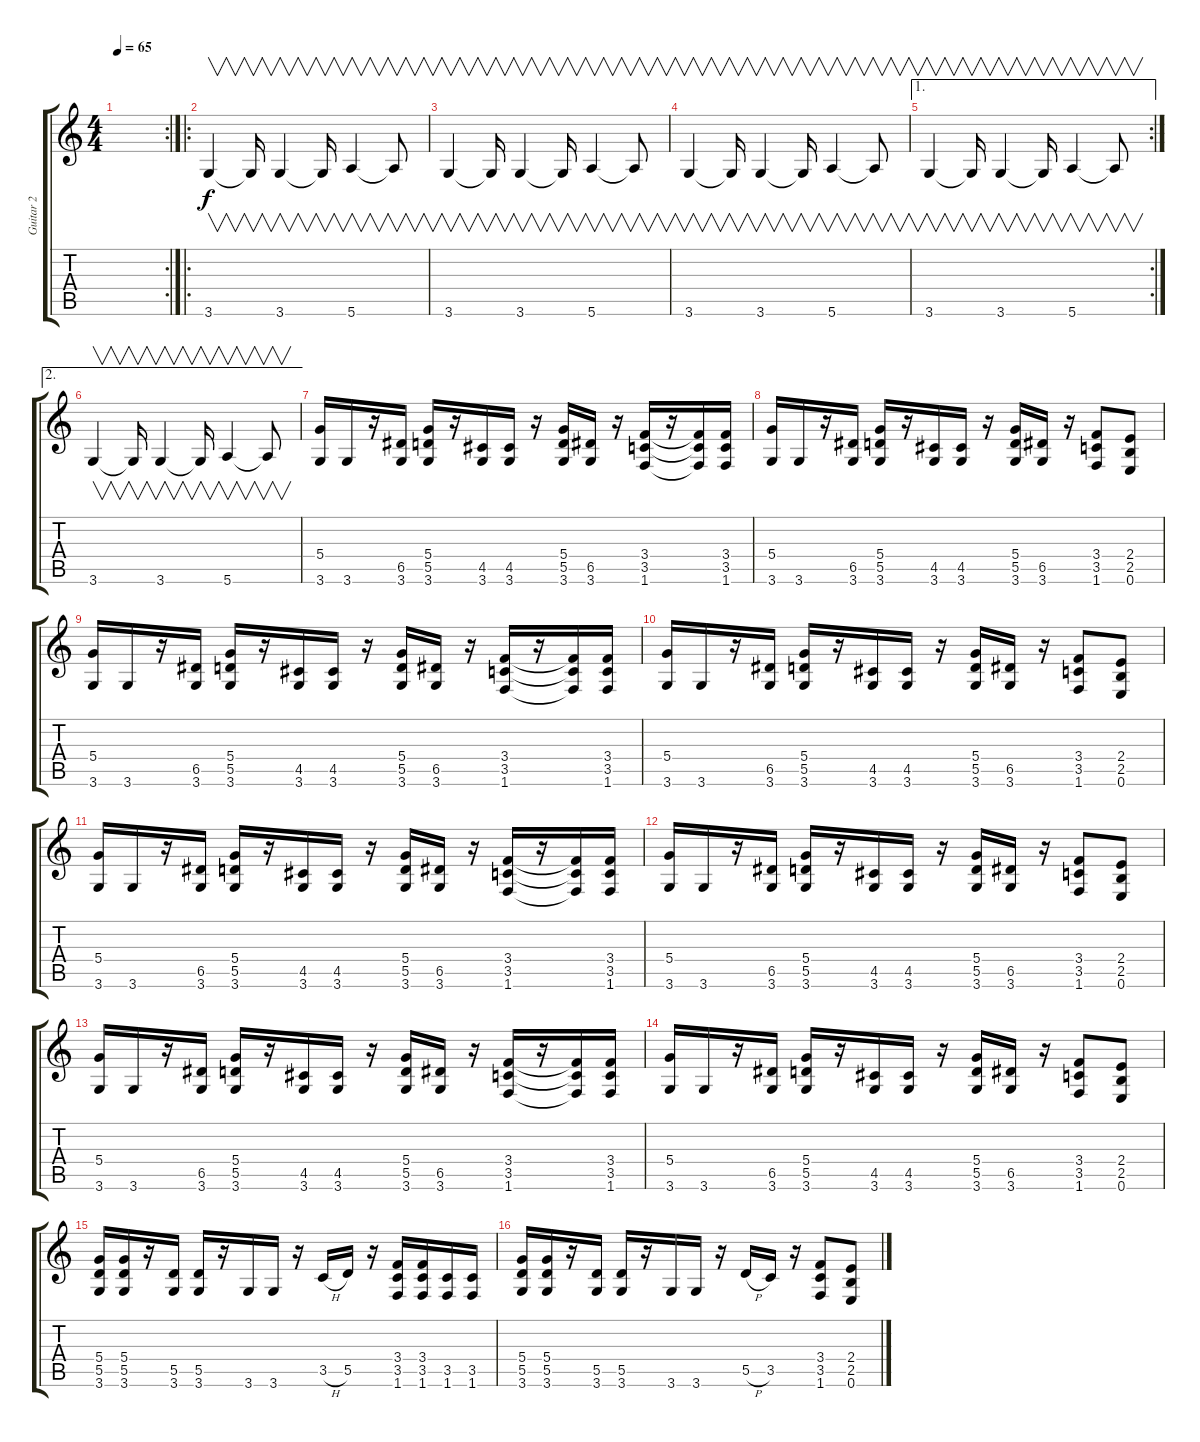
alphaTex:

\track ("Guitar 2" "Guitar 2") {instrument distortionguitar}
\staff {score tabs}
\tuning (E4 B3 G3 D3 A2 E2) {hide}
\rc 2
\ts (4 4)
\tempo 65
\clef g2
\ks c
|
\ro
3.6.4{v instrument electricguitarclean} 3.6{t}.16{v} 3.6.4{v} 3.6{t}.16{v} 5.6.4{v} 5.6{t}.8{v} |
3.6.4{v instrument electricguitarclean} 3.6{t}.16{v} 3.6.4{v} 3.6{t}.16{v} 5.6.4{v} 5.6{t}.8{v} |
3.6.4{v instrument electricguitarclean} 3.6{t}.16{v} 3.6.4{v} 3.6{t}.16{v} 5.6.4{v} 5.6{t}.8{v} |
\ae 1
\rc 2
3.6.4{v instrument electricguitarclean} 3.6{t}.16{v} 3.6.4{v} 3.6{t}.16{v} 5.6.4{v} 5.6{t}.8{v} |
\ae 2
3.6.4{v instrument electricguitarclean} 3.6{t}.16{v} 3.6.4{v} 3.6{t}.16{v} 5.6.4{v} 5.6{t}.8{v} |
(5.4 3.6).16{volume 13 instrument distortionguitar} 3.6.16 r.16 (6.5 3.6).16 (5.4 5.5 3.6).16 r.16 (4.5 3.6).16 (4.5 3.6).16 r.16 (5.4 5.5 3.6).16 (6.5 3.6).16 r.16 (3.4 3.5 1.6).16 r.16 (3.4{t} 3.5{t} 1.6{t}).16 (3.4 3.5 1.6).16 |
(5.4 3.6).16 3.6.16 r.16 (6.5 3.6).16 (5.4 5.5 3.6).16 r.16 (4.5 3.6).16 (4.5 3.6).16 r.16 (5.4 5.5 3.6).16 (6.5 3.6).16 r.16 (3.4 3.5 1.6).8 (2.4 2.5 0.6).8 |
(5.4 3.6).16{volume 13 instrument distortionguitar} 3.6.16 r.16 (6.5 3.6).16 (5.4 5.5 3.6).16 r.16 (4.5 3.6).16 (4.5 3.6).16 r.16 (5.4 5.5 3.6).16 (6.5 3.6).16 r.16 (3.4 3.5 1.6).16 r.16 (3.4{t} 3.5{t} 1.6{t}).16 (3.4 3.5 1.6).16 |
(5.4 3.6).16 3.6.16 r.16 (6.5 3.6).16 (5.4 5.5 3.6).16 r.16 (4.5 3.6).16 (4.5 3.6).16 r.16 (5.4 5.5 3.6).16 (6.5 3.6).16 r.16 (3.4 3.5 1.6).8 (2.4 2.5 0.6).8 |
(5.4 3.6).16{volume 13 instrument distortionguitar} 3.6.16 r.16 (6.5 3.6).16 (5.4 5.5 3.6).16 r.16 (4.5 3.6).16 (4.5 3.6).16 r.16 (5.4 5.5 3.6).16 (6.5 3.6).16 r.16 (3.4 3.5 1.6).16 r.16 (3.4{t} 3.5{t} 1.6{t}).16 (3.4 3.5 1.6).16 |
(5.4 3.6).16 3.6.16 r.16 (6.5 3.6).16 (5.4 5.5 3.6).16 r.16 (4.5 3.6).16 (4.5 3.6).16 r.16 (5.4 5.5 3.6).16 (6.5 3.6).16 r.16 (3.4 3.5 1.6).8 (2.4 2.5 0.6).8 |
(5.4 3.6).16{volume 13 instrument distortionguitar} 3.6.16 r.16 (6.5 3.6).16 (5.4 5.5 3.6).16 r.16 (4.5 3.6).16 (4.5 3.6).16 r.16 (5.4 5.5 3.6).16 (6.5 3.6).16 r.16 (3.4 3.5 1.6).16 r.16 (3.4{t} 3.5{t} 1.6{t}).16 (3.4 3.5 1.6).16 |
(5.4 3.6).16 3.6.16 r.16 (6.5 3.6).16 (5.4 5.5 3.6).16 r.16 (4.5 3.6).16 (4.5 3.6).16 r.16 (5.4 5.5 3.6).16 (6.5 3.6).16 r.16 (3.4 3.5 1.6).8 (2.4 2.5 0.6).8 |
(5.4 5.5 3.6).16{balance 8} (5.4 5.5 3.6).16 r.16 (5.5 3.6).16 (5.5 3.6).16 r.16 3.6.16 3.6.16 r.16 3.5{h}.16 5.5.16 r.16 (3.4 3.5 1.6).16 (3.4 3.5 1.6).16 (3.5 1.6).16 (3.5 1.6).16 |
(5.4 5.5 3.6).16 (5.4 5.5 3.6).16 r.16 (5.5 3.6).16 (5.5 3.6).16 r.16 3.6.16 3.6.16 r.16 5.5{h}.16 3.5.16 r.16 (3.4 3.5 1.6).8 (2.4 2.5 0.6).8
